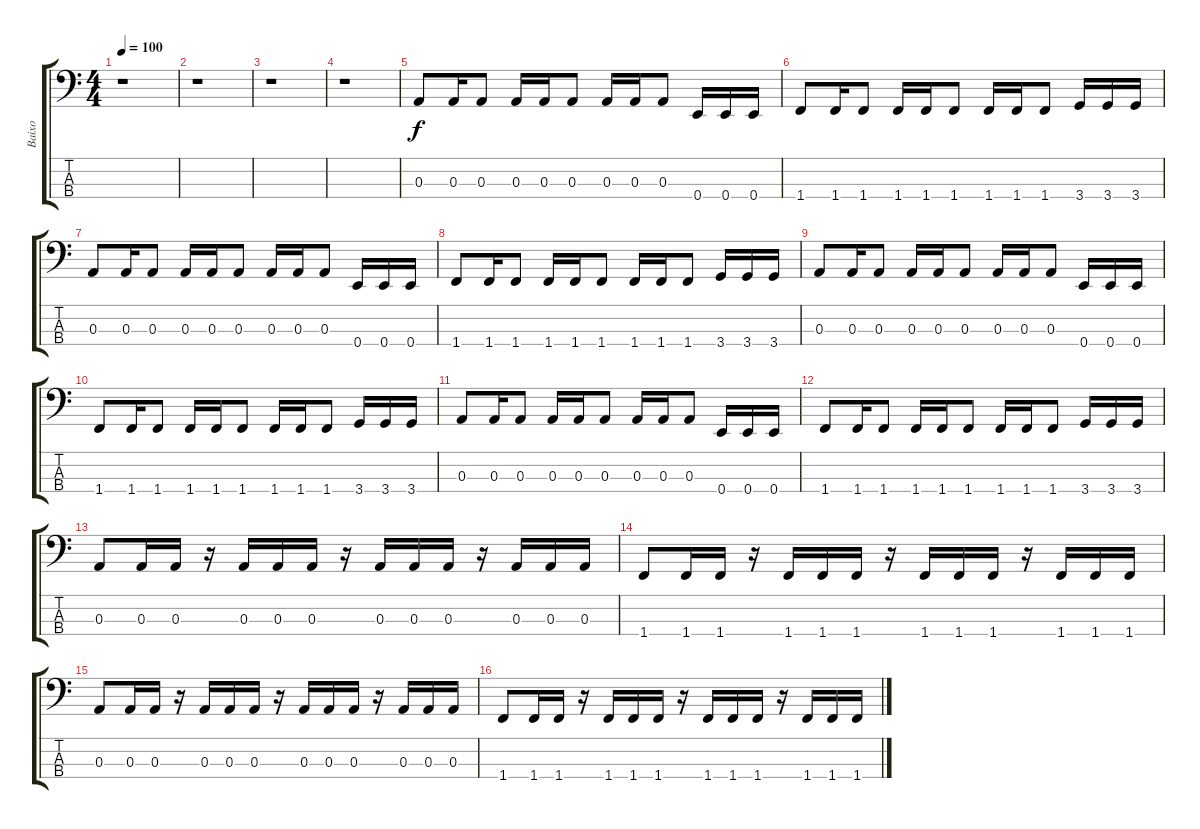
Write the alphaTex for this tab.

\track ("Baixo" "Baixo") {instrument electricbassfinger}
\staff {score tabs}
\tuning (G2 D2 A1 E1) {hide}
\ts (4 4)
\tempo 100
\clef f4
\ks c
r.1{dy f instrument electricbassfinger} |
r.1 |
r.1 |
r.1 |
0.3.8 0.3.16 0.3.8 0.3.16 0.3.16 0.3.8 0.3.16 0.3.16 0.3.8 0.4.16 0.4.16 0.4.16 |
1.4.8 1.4.16 1.4.8 1.4.16 1.4.16 1.4.8 1.4.16 1.4.16 1.4.8 3.4.16 3.4.16 3.4.16 |
0.3.8 0.3.16 0.3.8 0.3.16 0.3.16 0.3.8 0.3.16 0.3.16 0.3.8 0.4.16 0.4.16 0.4.16 |
1.4.8 1.4.16 1.4.8 1.4.16 1.4.16 1.4.8 1.4.16 1.4.16 1.4.8 3.4.16 3.4.16 3.4.16 |
0.3.8 0.3.16 0.3.8 0.3.16 0.3.16 0.3.8 0.3.16 0.3.16 0.3.8 0.4.16 0.4.16 0.4.16 |
1.4.8 1.4.16 1.4.8 1.4.16 1.4.16 1.4.8 1.4.16 1.4.16 1.4.8 3.4.16 3.4.16 3.4.16 |
0.3.8 0.3.16 0.3.8 0.3.16 0.3.16 0.3.8 0.3.16 0.3.16 0.3.8 0.4.16 0.4.16 0.4.16 |
1.4.8 1.4.16 1.4.8 1.4.16 1.4.16 1.4.8 1.4.16 1.4.16 1.4.8 3.4.16 3.4.16 3.4.16 |
0.3.8 0.3.16 0.3.16 r.16 0.3.16 0.3.16 0.3.16 r.16 0.3.16 0.3.16 0.3.16 r.16 0.3.16 0.3.16 0.3.16 |
1.4.8 1.4.16 1.4.16 r.16 1.4.16 1.4.16 1.4.16 r.16 1.4.16 1.4.16 1.4.16 r.16 1.4.16 1.4.16 1.4.16 |
0.3.8 0.3.16 0.3.16 r.16 0.3.16 0.3.16 0.3.16 r.16 0.3.16 0.3.16 0.3.16 r.16 0.3.16 0.3.16 0.3.16 |
1.4.8 1.4.16 1.4.16 r.16 1.4.16 1.4.16 1.4.16 r.16 1.4.16 1.4.16 1.4.16 r.16 1.4.16 1.4.16 1.4.16
